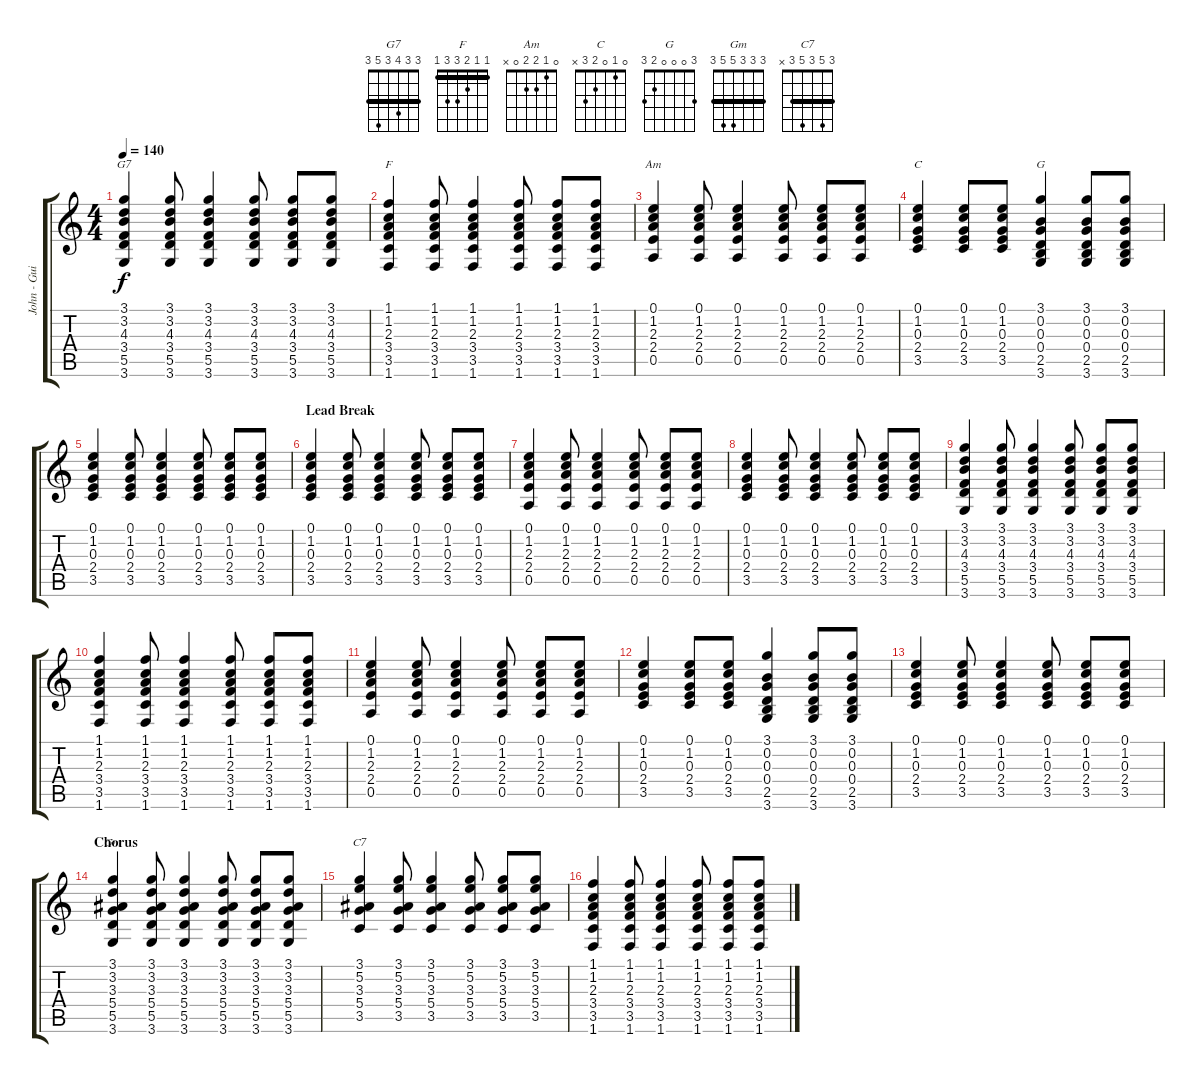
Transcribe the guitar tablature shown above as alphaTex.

\track ("John - Guitar" "John - Gui") {instrument acousticguitarsteel}
\staff {score tabs}
\tuning (E4 B3 G3 D3 A2 E2) {hide}
\chord ("G7" 3 3 4 3 5 3) {barre 3}
\chord ("F" 1 1 2 3 3 1) {barre 1}
\chord ("Am" 0 1 2 2 0 x)
\chord ("C" 0 1 0 2 3 x)
\chord ("G" 3 0 0 0 2 3)
\chord ("Gm" 3 3 3 5 5 3) {barre 3}
\chord ("C7" 3 5 3 5 3 x) {barre 3}
\ts (4 4)
\tempo 140
\clef g2
\ks c
(3.1 3.2 4.3 3.4 5.5 3.6).4{ch "G7" dy f} (3.1 3.2 4.3 3.4 5.5 3.6).8 (3.1 3.2 4.3 3.4 5.5 3.6).4 (3.1 3.2 4.3 3.4 5.5 3.6).8 (3.1 3.2 4.3 3.4 5.5 3.6).8 (3.1 3.2 4.3 3.4 5.5 3.6).8 |
(1.1 1.2 2.3 3.4 3.5 1.6).4{ch "F"} (1.1 1.2 2.3 3.4 3.5 1.6).8 (1.1 1.2 2.3 3.4 3.5 1.6).4 (1.1 1.2 2.3 3.4 3.5 1.6).8 (1.1 1.2 2.3 3.4 3.5 1.6).8 (1.1 1.2 2.3 3.4 3.5 1.6).8 |
(0.1 1.2 2.3 2.4 0.5).4{ch "Am"} (0.1 1.2 2.3 2.4 0.5).8 (0.1 1.2 2.3 2.4 0.5).4 (0.1 1.2 2.3 2.4 0.5).8 (0.1 1.2 2.3 2.4 0.5).8 (0.1 1.2 2.3 2.4 0.5).8 |
(0.1 1.2 0.3 2.4 3.5).4{ch "C"} (0.1 1.2 0.3 2.4 3.5).8 (0.1 1.2 0.3 2.4 3.5).8 (3.1 0.2 0.3 0.4 2.5 3.6).4{ch "G"} (3.1 0.2 0.3 0.4 2.5 3.6).8 (3.1 0.2 0.3 0.4 2.5 3.6).8 |
(0.1 1.2 0.3 2.4 3.5).4 (0.1 1.2 0.3 2.4 3.5).8 (0.1 1.2 0.3 2.4 3.5).4 (0.1 1.2 0.3 2.4 3.5).8 (0.1 1.2 0.3 2.4 3.5).8 (0.1 1.2 0.3 2.4 3.5).8 |
\section ("" "Lead Break")
(0.1 1.2 0.3 2.4 3.5).4 (0.1 1.2 0.3 2.4 3.5).8 (0.1 1.2 0.3 2.4 3.5).4 (0.1 1.2 0.3 2.4 3.5).8 (0.1 1.2 0.3 2.4 3.5).8 (0.1 1.2 0.3 2.4 3.5).8 |
(0.1 1.2 2.3 2.4 0.5).4 (0.1 1.2 2.3 2.4 0.5).8 (0.1 1.2 2.3 2.4 0.5).4 (0.1 1.2 2.3 2.4 0.5).8 (0.1 1.2 2.3 2.4 0.5).8 (0.1 1.2 2.3 2.4 0.5).8 |
(0.1 1.2 0.3 2.4 3.5).4 (0.1 1.2 0.3 2.4 3.5).8 (0.1 1.2 0.3 2.4 3.5).4 (0.1 1.2 0.3 2.4 3.5).8 (0.1 1.2 0.3 2.4 3.5).8 (0.1 1.2 0.3 2.4 3.5).8 |
(3.1 3.2 4.3 3.4 5.5 3.6).4 (3.1 3.2 4.3 3.4 5.5 3.6).8 (3.1 3.2 4.3 3.4 5.5 3.6).4 (3.1 3.2 4.3 3.4 5.5 3.6).8 (3.1 3.2 4.3 3.4 5.5 3.6).8 (3.1 3.2 4.3 3.4 5.5 3.6).8 |
(1.1 1.2 2.3 3.4 3.5 1.6).4 (1.1 1.2 2.3 3.4 3.5 1.6).8 (1.1 1.2 2.3 3.4 3.5 1.6).4 (1.1 1.2 2.3 3.4 3.5 1.6).8 (1.1 1.2 2.3 3.4 3.5 1.6).8 (1.1 1.2 2.3 3.4 3.5 1.6).8 |
(0.1 1.2 2.3 2.4 0.5).4 (0.1 1.2 2.3 2.4 0.5).8 (0.1 1.2 2.3 2.4 0.5).4 (0.1 1.2 2.3 2.4 0.5).8 (0.1 1.2 2.3 2.4 0.5).8 (0.1 1.2 2.3 2.4 0.5).8 |
(0.1 1.2 0.3 2.4 3.5).4 (0.1 1.2 0.3 2.4 3.5).8 (0.1 1.2 0.3 2.4 3.5).8 (3.1 0.2 0.3 0.4 2.5 3.6).4 (3.1 0.2 0.3 0.4 2.5 3.6).8 (3.1 0.2 0.3 0.4 2.5 3.6).8 |
(0.1 1.2 0.3 2.4 3.5).4 (0.1 1.2 0.3 2.4 3.5).8 (0.1 1.2 0.3 2.4 3.5).4 (0.1 1.2 0.3 2.4 3.5).8 (0.1 1.2 0.3 2.4 3.5).8 (0.1 1.2 0.3 2.4 3.5).8 |
\section ("" "Chorus")
(3.1 3.2 3.3 5.4 5.5 3.6).4{ch "Gm"} (3.1 3.2 3.3 5.4 5.5 3.6).8 (3.1 3.2 3.3 5.4 5.5 3.6).4 (3.1 3.2 3.3 5.4 5.5 3.6).8 (3.1 3.2 3.3 5.4 5.5 3.6).8 (3.1 3.2 3.3 5.4 5.5 3.6).8 |
(3.1 5.2 3.3 5.4 3.5).4{ch "C7"} (3.1 5.2 3.3 5.4 3.5).8 (3.1 5.2 3.3 5.4 3.5).4 (3.1 5.2 3.3 5.4 3.5).8 (3.1 5.2 3.3 5.4 3.5).8 (3.1 5.2 3.3 5.4 3.5).8 |
(1.1 1.2 2.3 3.4 3.5 1.6).4 (1.1 1.2 2.3 3.4 3.5 1.6).8 (1.1 1.2 2.3 3.4 3.5 1.6).4 (1.1 1.2 2.3 3.4 3.5 1.6).8 (1.1 1.2 2.3 3.4 3.5 1.6).8 (1.1 1.2 2.3 3.4 3.5 1.6).8
